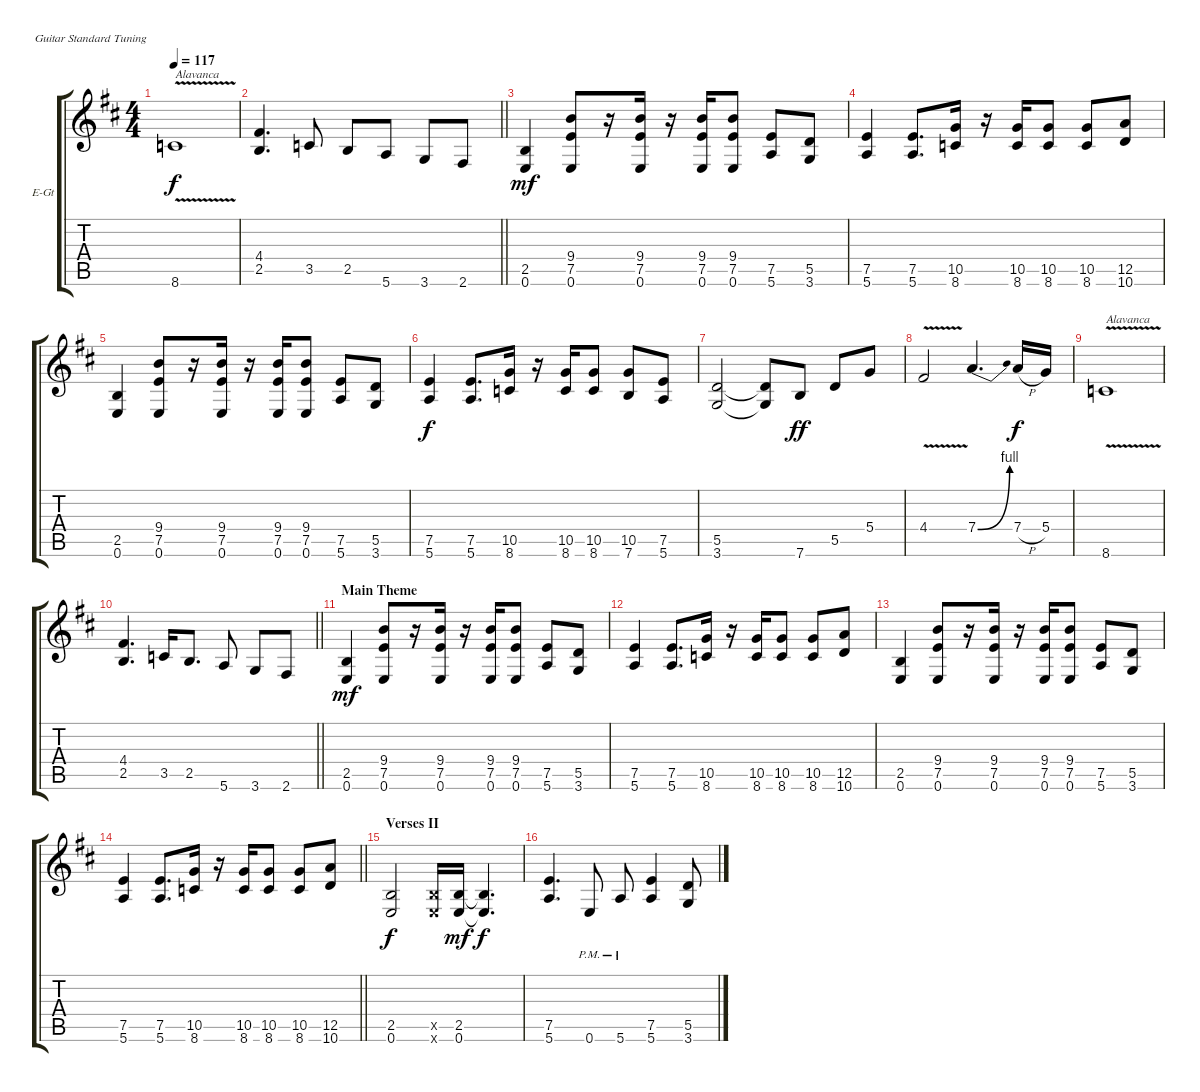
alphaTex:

\bracketExtendMode groupsimilarinstruments
\firstSystemTrackNameOrientation horizontal
\otherSystemsTrackNameOrientation horizontal
\track ("Rhythm Guitar" "E-Gt") {instrument overdrivenguitar}
\staff {score tabs}
\tuning (E4 B3 G3 D3 A2 E2)
\ts (4 4)
\tempo 117
\clef g2
\ks d
8.6{v}.1{txt "Alavanca" dy f} |
\barLineRight lightlight
(4.4 2.5).4{d} 3.5.8 2.5.8 5.6.8 3.6.8 2.6.8 |
(2.5 0.6).4{dy mf} (9.4 7.5 0.6).8 r.16 (9.4 7.5 0.6).16 r.16 (9.4 7.5 0.6).16 (9.4 7.5 0.6).8 (7.5 5.6).8 (5.5 3.6).8 |
(7.5 5.6).4 (7.5 5.6).8{d} (10.5 8.6).16 r.16 (10.5 8.6).16 (10.5 8.6).8 (10.5 8.6).8 (12.5 10.6).8 |
(2.5 0.6).4 (9.4 7.5 0.6).8 r.16 (9.4 7.5 0.6).16 r.16 (9.4 7.5 0.6).16 (9.4 7.5 0.6).8 (7.5 5.6).8 (5.5 3.6).8 |
(7.5 5.6).4{dy f} (7.5 5.6).8{d} (10.5 8.6).16 r.16 (10.5 8.6).16 (10.5 8.6).8 (10.5 7.6).8 (7.5 5.6).8 |
(5.5 3.6).2 (5.5{t} 3.6{t}).8 7.6.8{dy ff} 5.5.8 5.4.8 |
4.4{v}.2 7.4{be (bend 0 0 60 4)}.4{d} 7.4{h}.16{dy f} 5.4.16 |
8.6{v}.1{txt "Alavanca"} |
\barLineRight lightlight
(4.4 2.5).4{d} 3.5.16 2.5.8{d} 5.6.8 3.6.8 2.6.8 |
\section ("" "Main Theme")
(2.5 0.6).4{dy mf} (9.4 7.5 0.6).8 r.16 (9.4 7.5 0.6).16 r.16 (9.4 7.5 0.6).16 (9.4 7.5 0.6).8 (7.5 5.6).8 (5.5 3.6).8 |
(7.5 5.6).4 (7.5 5.6).8{d} (10.5 8.6).16 r.16 (10.5 8.6).16 (10.5 8.6).8 (10.5 8.6).8 (12.5 10.6).8 |
(2.5 0.6).4 (9.4 7.5 0.6).8 r.16 (9.4 7.5 0.6).16 r.16 (9.4 7.5 0.6).16 (9.4 7.5 0.6).8 (7.5 5.6).8 (5.5 3.6).8 |
\barLineRight lightlight
(7.5 5.6).4 (7.5 5.6).8{d} (10.5 8.6).16 r.16 (10.5 8.6).16 (10.5 8.6).8 (10.5 8.6).8 (12.5 10.6).8 |
\section ("" "Verses II")
(2.5 0.6).2{dy f} (2.5{x} 0.6{x}).16 (2.5 0.6).16{dy mf} (2.5{t} 0.6{t}).4{d dy f} |
(7.5 5.6).4{d} 0.6{pm}.8 5.6{pm}.8 (7.5 5.6).4 (5.5 3.6).8
